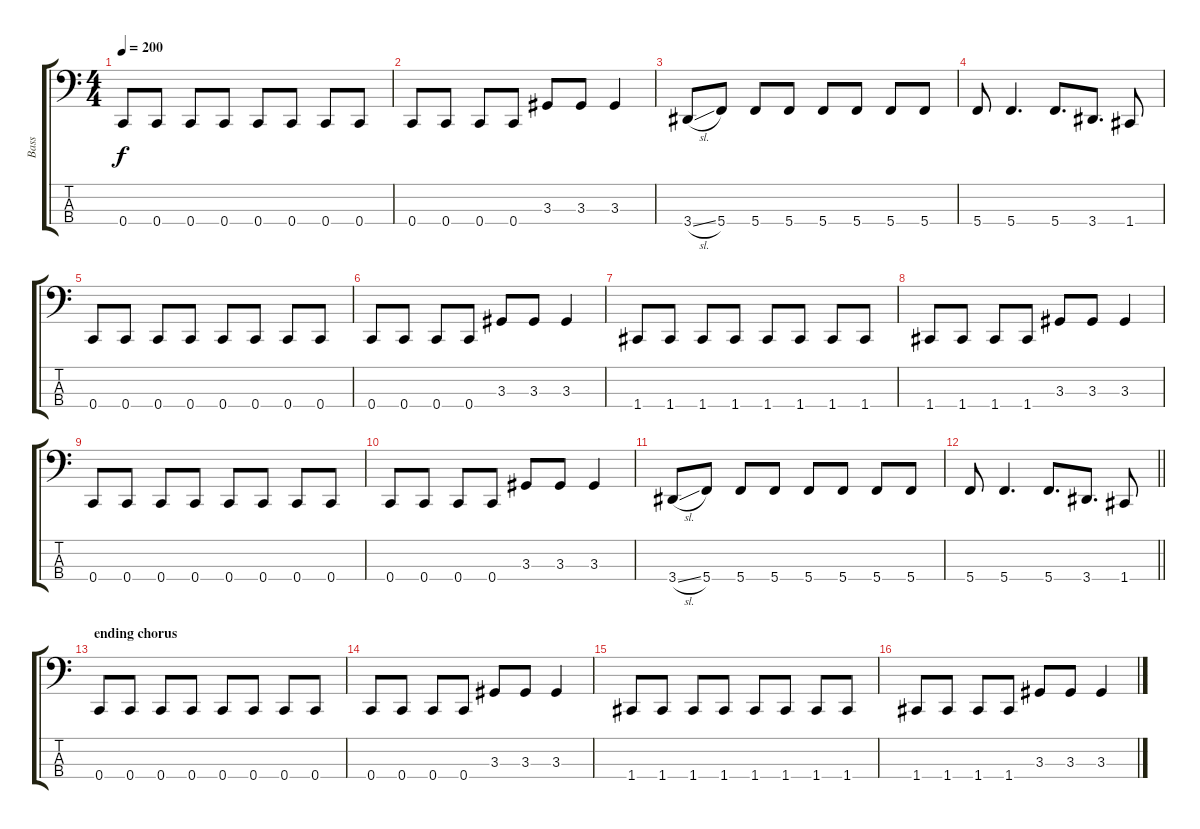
\track ("Bass" "Bass") {instrument electricbassfinger}
\staff {score tabs}
\tuning (Eb2 Bb1 F1 C1) {hide}
\ts (4 4)
\tempo 200
\clef f4
\ks c
0.4.8{dy f} 0.4.8 0.4.8 0.4.8 0.4.8 0.4.8 0.4.8 0.4.8 |
0.4.8 0.4.8 0.4.8 0.4.8 3.3.8 3.3.8 3.3.4 |
3.4{sl}.8 5.4.8 5.4.8 5.4.8 5.4.8 5.4.8 5.4.8 5.4.8 |
5.4.8 5.4.4{d} 5.4.8{d} 3.4.8{d} 1.4.8 |
0.4.8 0.4.8 0.4.8 0.4.8 0.4.8 0.4.8 0.4.8 0.4.8 |
0.4.8 0.4.8 0.4.8 0.4.8 3.3.8 3.3.8 3.3.4 |
1.4.8 1.4.8 1.4.8 1.4.8 1.4.8 1.4.8 1.4.8 1.4.8 |
1.4.8 1.4.8 1.4.8 1.4.8 3.3.8 3.3.8 3.3.4 |
0.4.8 0.4.8 0.4.8 0.4.8 0.4.8 0.4.8 0.4.8 0.4.8 |
0.4.8 0.4.8 0.4.8 0.4.8 3.3.8 3.3.8 3.3.4 |
3.4{sl}.8 5.4.8 5.4.8 5.4.8 5.4.8 5.4.8 5.4.8 5.4.8 |
\barLineRight lightlight
5.4.8 5.4.4{d} 5.4.8{d} 3.4.8{d} 1.4.8 |
\section ("" "ending chorus")
0.4.8 0.4.8 0.4.8 0.4.8 0.4.8 0.4.8 0.4.8 0.4.8 |
0.4.8 0.4.8 0.4.8 0.4.8 3.3.8 3.3.8 3.3.4 |
1.4.8 1.4.8 1.4.8 1.4.8 1.4.8 1.4.8 1.4.8 1.4.8 |
1.4.8 1.4.8 1.4.8 1.4.8 3.3.8 3.3.8 3.3.4
